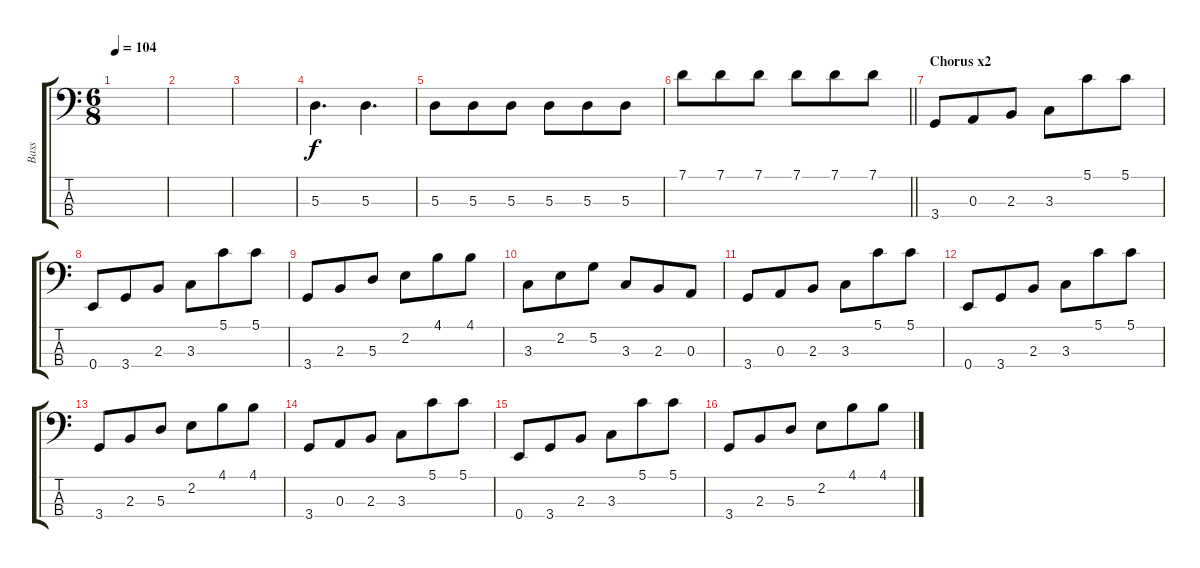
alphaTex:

\track ("Bass" "Bass") {instrument electricbassfinger}
\staff {score tabs}
\tuning (G2 D2 A1 E1) {hide}
\ts (6 8)
\tempo 104
\clef f4
\ks c
|
|
|
5.3.4{d} 5.3.4{d} |
5.3.8 5.3.8 5.3.8 5.3.8 5.3.8 5.3.8 |
\barLineRight lightlight
7.1.8 7.1.8 7.1.8 7.1.8 7.1.8 7.1.8 |
\section ("" "Chorus x2")
3.4.8 0.3.8 2.3.8 3.3.8 5.1.8 5.1.8 |
0.4.8 3.4.8 2.3.8 3.3.8 5.1.8 5.1.8 |
3.4.8 2.3.8 5.3.8 2.2.8 4.1.8 4.1.8 |
3.3.8 2.2.8 5.2.8 3.3.8 2.3.8 0.3.8 |
3.4.8 0.3.8 2.3.8 3.3.8 5.1.8 5.1.8 |
0.4.8 3.4.8 2.3.8 3.3.8 5.1.8 5.1.8 |
3.4.8 2.3.8 5.3.8 2.2.8 4.1.8 4.1.8 |
3.4.8 0.3.8 2.3.8 3.3.8 5.1.8 5.1.8 |
0.4.8 3.4.8 2.3.8 3.3.8 5.1.8 5.1.8 |
3.4.8 2.3.8 5.3.8 2.2.8 4.1.8 4.1.8
